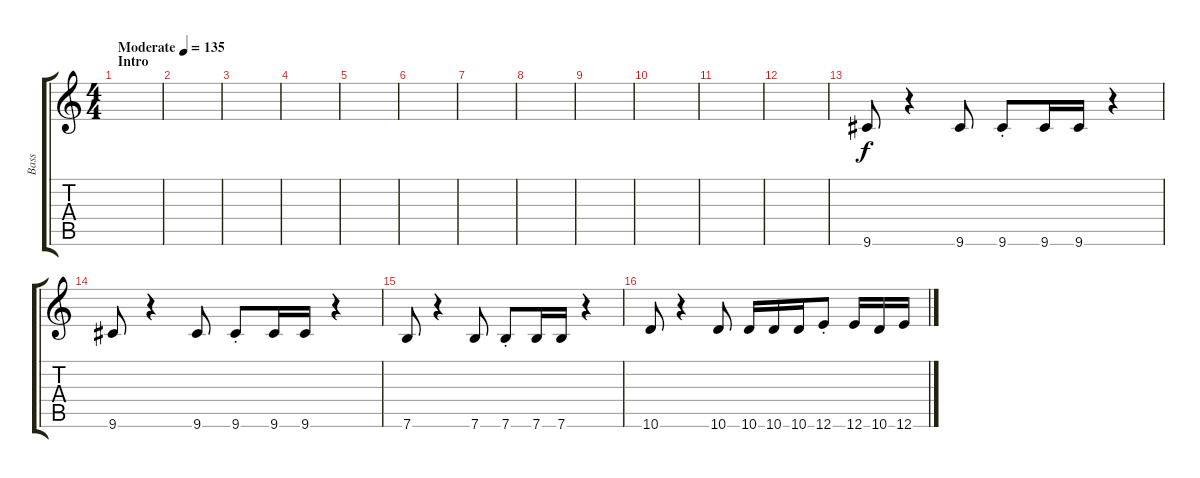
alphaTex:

\track ("Bass" "Bass") {instrument electricbasspick}
\staff {score tabs}
\tuning (E4 B3 G3 D3 A2 E2) {hide}
\ts (4 4)
\section ("" "Intro")
\tempo (135 "Moderate")
\clef g2
\ks c
|
|
|
|
|
|
|
|
|
|
|
|
9.6.8 r.4 9.6.8 9.6{st}.8 9.6.16 9.6.16 r.4 |
9.6.8 r.4 9.6.8 9.6{st}.8 9.6.16 9.6.16 r.4 |
7.6.8 r.4 7.6.8 7.6{st}.8 7.6.16 7.6.16 r.4 |
10.6.8 r.4 10.6.8 10.6.16 10.6.16 10.6.16 12.6{st}.8 12.6.16 10.6.16 12.6.16
